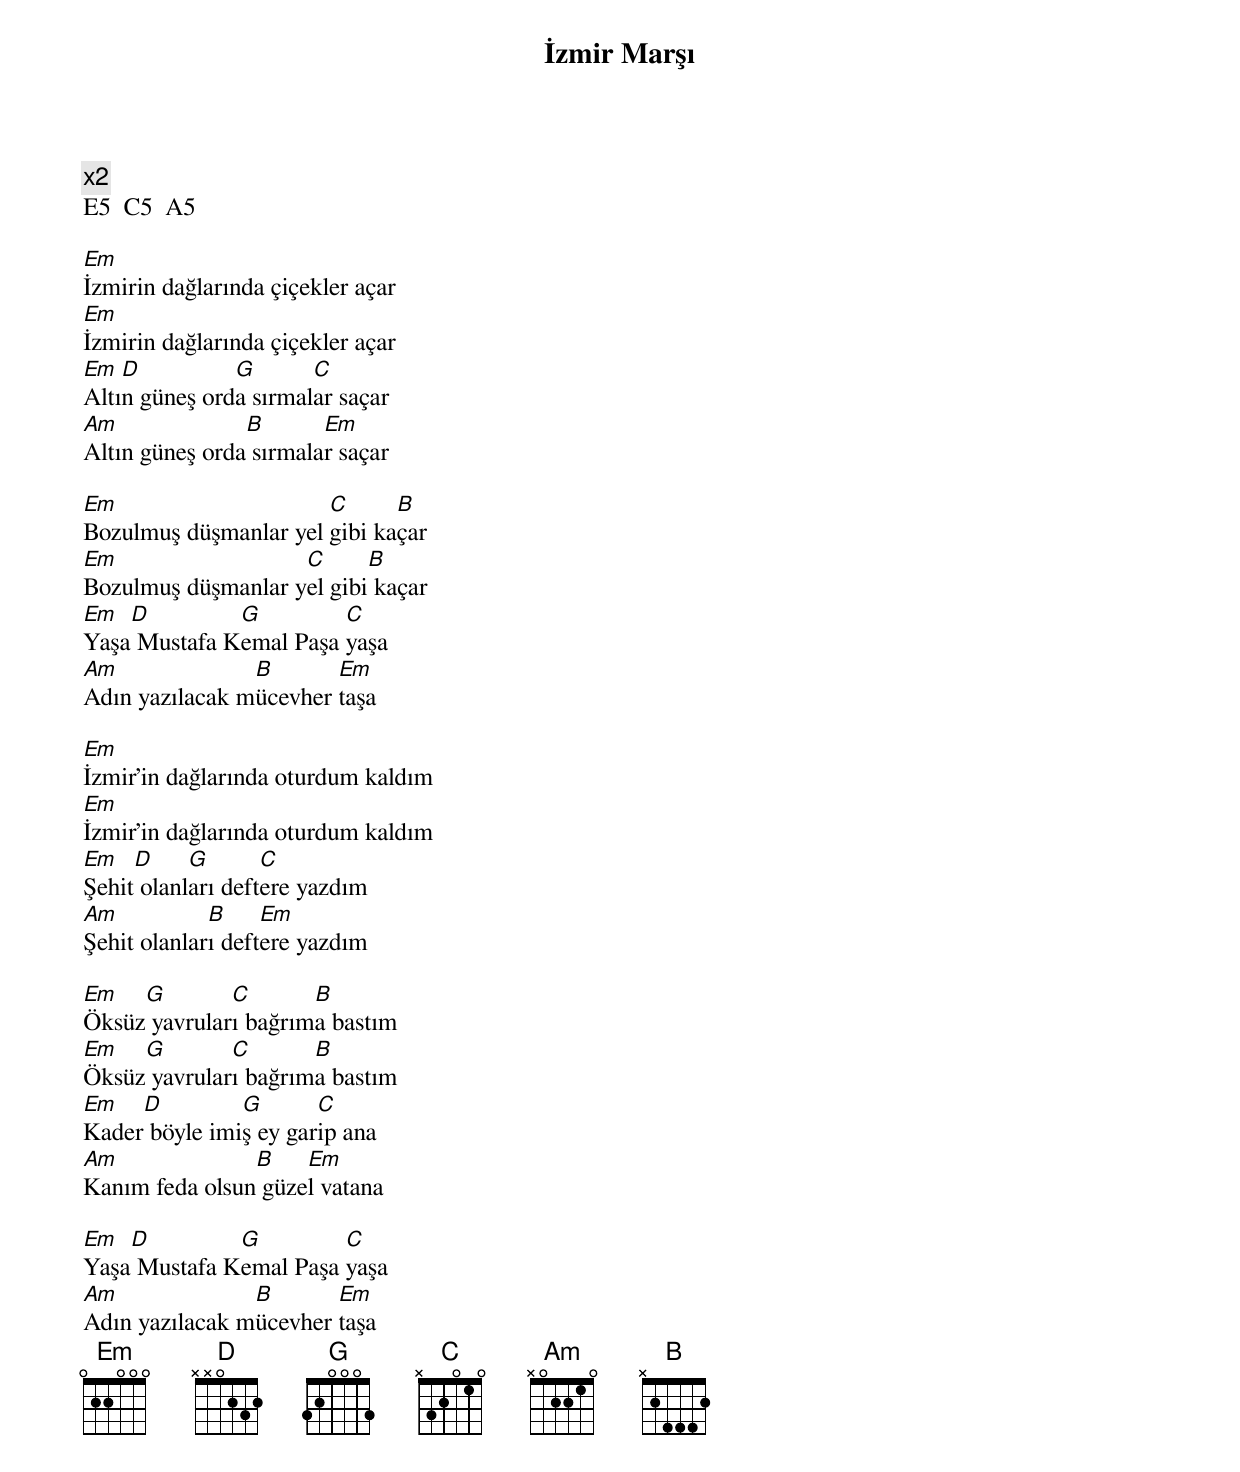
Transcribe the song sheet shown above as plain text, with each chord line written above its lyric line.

{title: İzmir Marşı}
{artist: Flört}

x2
E5  C5  A5

Em
İzmirin dağlarında çiçekler açar
Em
İzmirin dağlarında çiçekler açar
Em  D          G       C
Altın güneş orda sırmalar saçar
Am              B       Em
Altın güneş orda sırmalar saçar

Em                     C      B
Bozulmuş düşmanlar yel gibi kaçar
Em                  C      B
Bozulmuş düşmanlar yel gibi kaçar
Em  D         G         C
Yaşa Mustafa Kemal Paşa yaşa
Am              B       Em
Adın yazılacak mücevher taşa

Em
İzmir’in dağlarında oturdum kaldım
Em
İzmir’in dağlarında oturdum kaldım
Em   D     G       C
Şehit olanları deftere yazdım
Am           B     Em
Şehit olanları deftere yazdım

Em   G        C       B
Öksüz yavruları bağrıma bastım
Em   G        C       B
Öksüz yavruları bağrıma bastım
Em   D         G       C
Kader böyle imiş ey garip ana
Am              B    Em
Kanım feda olsun güzel vatana

Em  D         G         C
Yaşa Mustafa Kemal Paşa yaşa
Am              B       Em
Adın yazılacak mücevher taşa
